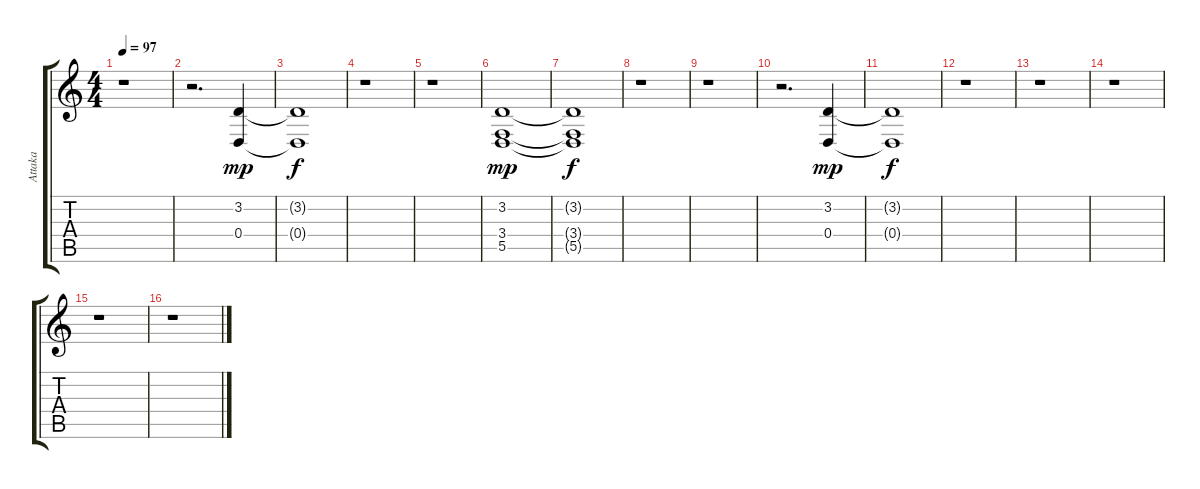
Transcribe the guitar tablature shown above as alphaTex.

\track ("Attaka" "Attaka") {instrument synthstrings2}
\staff {score tabs}
\tuning (E4 B3 G3 D3 A2 E2) {hide}
\ts (4 4)
\tempo 97
\clef g2
\ks c
r.1{dy f} |
r.2{d} (3.2 0.4).4{dy mp volume 6} |
(3.2{t} 0.4{t}).1{dy f} |
r.1 |
r.1 |
(3.2 3.4 5.5).1{dy mp volume 6} |
(3.2{t} 3.4{t} 5.5{t}).1{dy f} |
r.1 |
r.1 |
r.2{d} (3.2 0.4).4{dy mp volume 7} |
(3.2{t} 0.4{t}).1{dy f} |
r.1 |
r.1 |
r.1 |
r.1 |
r.1
